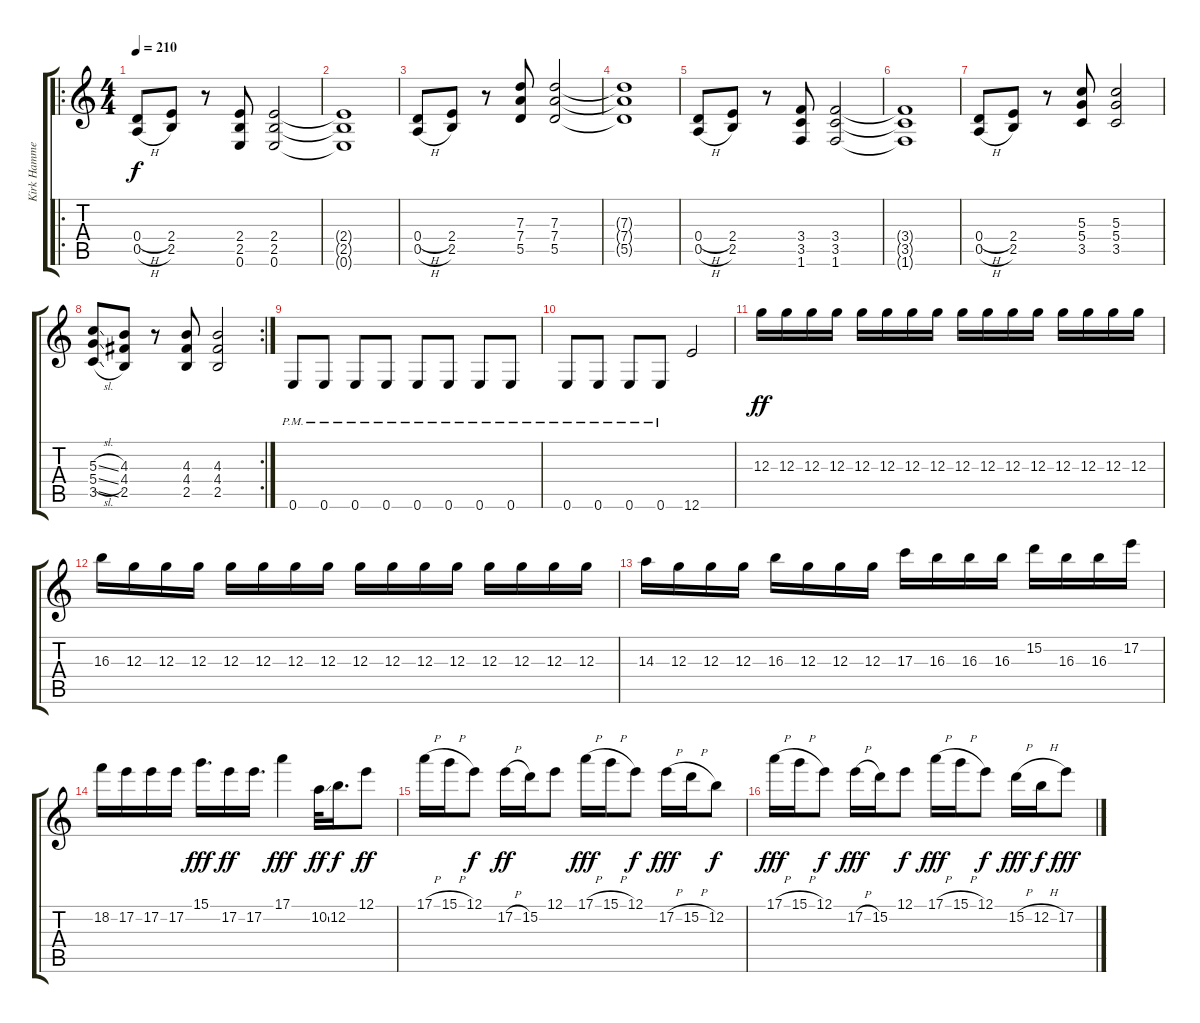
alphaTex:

\track ("Kirk Hammet" "Kirk Hamme") {instrument electricguitarclean}
\staff {score tabs}
\tuning (E4 B3 G3 D3 A2 E2) {hide}
\ro
\ts (4 4)
\tempo 210
\clef g2
\ks c
(0.4{h} 0.5{h}).8{dy f} (2.4 2.5).8 r.8 (2.4 2.5 0.6).8 (2.4 2.5 0.6).2 |
(2.4{t} 2.5{t} 0.6{t}).1 |
(0.4{h} 0.5{h}).8 (2.4 2.5).8 r.8 (7.3 7.4 5.5).8 (7.3 7.4 5.5).2 |
(7.3{t} 7.4{t} 5.5{t}).1 |
(0.4{h} 0.5{h}).8 (2.4 2.5).8 r.8 (3.4 3.5 1.6).8 (3.4 3.5 1.6).2 |
(3.4{t} 3.5{t} 1.6{t}).1 |
(0.4{h} 0.5{h}).8 (2.4 2.5).8 r.8 (5.3 5.4 3.5).8 (5.3 5.4 3.5).2 |
\rc 2
(5.3{sl} 5.4{sl} 3.5{sl}).8 (4.3 4.4 2.5).8 r.8 (4.3 4.4 2.5).8 (4.3 4.4 2.5).2 |
0.6{pm}.8 0.6{pm}.8 0.6{pm}.8 0.6{pm}.8 0.6{pm}.8 0.6{pm}.8 0.6{pm}.8 0.6{pm}.8 |
0.6{pm}.8 0.6{pm}.8 0.6{pm}.8 0.6{pm}.8 12.6.2 |
12.3.16{dy ff volume 14 instrument distortionguitar} 12.3.16 12.3.16 12.3.16 12.3.16 12.3.16 12.3.16 12.3.16 12.3.16 12.3.16 12.3.16 12.3.16 12.3.16 12.3.16 12.3.16 12.3.16 |
16.3.16 12.3.16 12.3.16 12.3.16 12.3.16 12.3.16 12.3.16 12.3.16 12.3.16 12.3.16 12.3.16 12.3.16 12.3.16 12.3.16 12.3.16 12.3.16 |
14.3.16 12.3.16 12.3.16 12.3.16 16.3.16 12.3.16 12.3.16 12.3.16 17.3.16 16.3.16 16.3.16 16.3.16 15.2.16 16.3.16 16.3.16 17.2.16 |
18.2.16 17.2.16 17.2.16 17.2.16 15.1.16{d dy fff} 17.2.16{dy ff} 17.2.16{d} 17.1.4{dy fff} 10.2{ss}.32{dy ff} 12.2.16{d dy f} 12.1.8{dy ff} |
17.1{h}.16 15.1{h}.16 12.1.8{dy f} 17.2{h}.16{dy ff} 15.2.16 12.1.8 17.1{h}.16{dy fff} 15.1{h}.16 12.1.8{dy f} 17.2{h}.16{dy fff} 15.2{h}.16 12.2.8{dy f} |
17.1{h}.16{dy fff} 15.1{h}.16 12.1.8{dy f} 17.2{h}.16{dy fff} 15.2.16 12.1.8{dy f} 17.1{h}.16{dy fff} 15.1{h}.16 12.1.8{dy f} 15.2{h}.16{dy fff} 12.2{h}.16{dy f} 17.2.8{dy fff}
